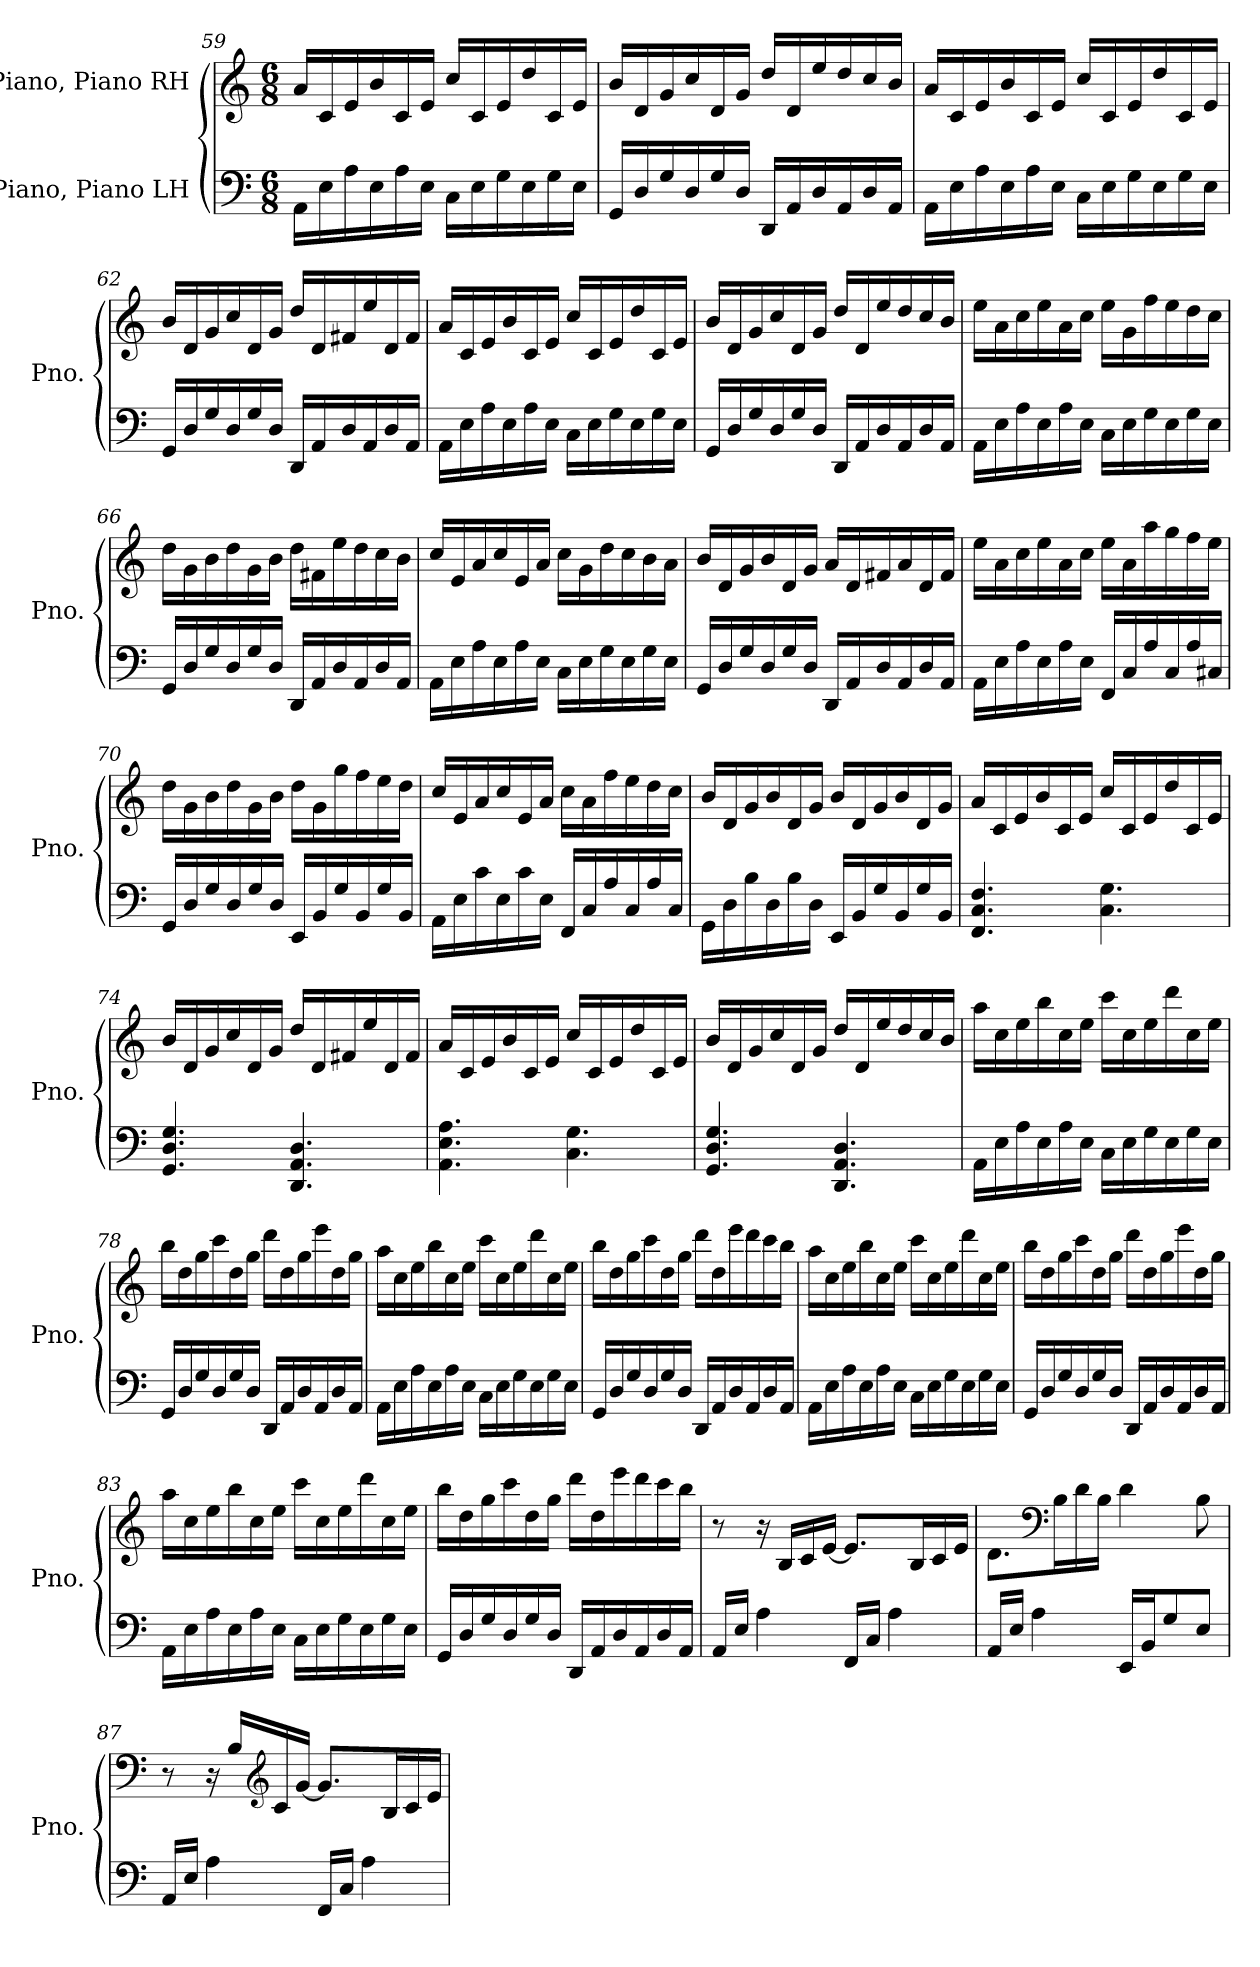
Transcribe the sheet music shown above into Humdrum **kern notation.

**kern	**kern
*part2	*part1
*staff2	*staff1
*I"Piano, Piano LH	*I"Piano, Piano RH
*I'Pno.	*I'Pno.
!!LO:LB:g=z
*clefF4	*clefG2
*k[]	*k[]
*M6/8	*M6/8
=59	=59
16AA\LL	16a/LL
16E\	16c/
16A\	16e/
16E\	16b/
16A\	16c/
16E\JJ	16e/JJ
16C\LL	16cc/LL
16E\	16c/
16G\	16e/
16E\	16dd/
16G\	16c/
16E\JJ	16e/JJ
=60	=60
16GG/LL	16b/LL
16D/	16d/
16G/	16g/
16D/	16cc/
16G/	16d/
16D/JJ	16g/JJ
16DD/LL	16dd/LL
16AA/	16d/
16D/	16ee/
16AA/	16dd/
16D/	16cc/
16AA/JJ	16b/JJ
=61	=61
16AA\LL	16a/LL
16E\	16c/
16A\	16e/
16E\	16b/
16A\	16c/
16E\JJ	16e/JJ
16C\LL	16cc/LL
16E\	16c/
16G\	16e/
16E\	16dd/
16G\	16c/
16E\JJ	16e/JJ
!!LO:LB:g=z
=62	=62
16GG/LL	16b/LL
16D/	16d/
16G/	16g/
16D/	16cc/
16G/	16d/
16D/JJ	16g/JJ
16DD/LL	16dd/LL
16AA/	16d/
16D/	16f#X/
16AA/	16ee/
16D/	16d/
16AA/JJ	16f#/JJ
=63	=63
16AA\LL	16a/LL
16E\	16c/
16A\	16e/
16E\	16b/
16A\	16c/
16E\JJ	16e/JJ
16C\LL	16cc/LL
16E\	16c/
16G\	16e/
16E\	16dd/
16G\	16c/
16E\JJ	16e/JJ
=64	=64
16GG/LL	16b/LL
16D/	16d/
16G/	16g/
16D/	16cc/
16G/	16d/
16D/JJ	16g/JJ
16DD/LL	16dd/LL
16AA/	16d/
16D/	16ee/
16AA/	16dd/
16D/	16cc/
16AA/JJ	16b/JJ
!!LO:LB:g=z
=65	=65
16AA\LL	16ee\LL
16E\	16a\
16A\	16cc\
16E\	16ee\
16A\	16a\
16E\JJ	16cc\JJ
16C\LL	16ee\LL
16E\	16g\
16G\	16ff\
16E\	16ee\
16G\	16dd\
16E\JJ	16cc\JJ
=66	=66
16GG/LL	16dd\LL
16D/	16g\
16G/	16b\
16D/	16dd\
16G/	16g\
16D/JJ	16b\JJ
16DD/LL	16dd\LL
16AA/	16f#X\
16D/	16ee\
16AA/	16dd\
16D/	16cc\
16AA/JJ	16b\JJ
=67	=67
16AA\LL	16cc/LL
16E\	16e/
16A\	16a/
16E\	16cc/
16A\	16e/
16E\JJ	16a/JJ
16C\LL	16cc\LL
16E\	16g\
16G\	16dd\
16E\	16cc\
16G\	16b\
16E\JJ	16a\JJ
!!LO:LB:g=z
=68	=68
16GG/LL	16b/LL
16D/	16d/
16G/	16g/
16D/	16b/
16G/	16d/
16D/JJ	16g/JJ
16DD/LL	16a/LL
16AA/	16d/
16D/	16f#X/
16AA/	16a/
16D/	16d/
16AA/JJ	16f#/JJ
=69	=69
16AA\LL	16ee\LL
16E\	16a\
16A\	16cc\
16E\	16ee\
16A\	16a\
16E\JJ	16cc\JJ
16FF/LL	16ee\LL
16C/	16a\
16A/	16aa\
16C/	16gg\
16A/	16ff\
16C#X/JJ	16ee\JJ
=70	=70
16GG/LL	16dd\LL
16D/	16g\
16G/	16b\
16D/	16dd\
16G/	16g\
16D/JJ	16b\JJ
16EE/LL	16dd\LL
16BB/	16g\
16G/	16gg\
16BB/	16ff\
16G/	16ee\
16BB/JJ	16dd\JJ
!!LO:PB:g=z
=71	=71
16AA\LL	16cc/LL
16E\	16e/
16c\	16a/
16E\	16cc/
16c\	16e/
16E\JJ	16a/JJ
16FF/LL	16cc\LL
16C/	16a\
16A/	16ff\
16C/	16ee\
16A/	16dd\
16C/JJ	16cc\JJ
=72	=72
16GG\LL	16b/LL
16D\	16d/
16B\	16g/
16D\	16b/
16B\	16d/
16D\JJ	16g/JJ
16EE/LL	16b/LL
16BB/	16d/
16G/	16g/
16BB/	16b/
16G/	16d/
16BB/JJ	16g/JJ
=73	=73
4.FF/ 4.C/ 4.F/	16a/LL
.	16c/
.	16e/
.	16b/
.	16c/
.	16e/JJ
4.C\ 4.G\	16cc/LL
.	16c/
.	16e/
.	16dd/
.	16c/
.	16e/JJ
!!LO:LB:g=z
=74	=74
4.GG/ 4.D/ 4.G/	16b/LL
.	16d/
.	16g/
.	16cc/
.	16d/
.	16g/JJ
4.DD/ 4.AA/ 4.D/	16dd/LL
.	16d/
.	16f#X/
.	16ee/
.	16d/
.	16f#/JJ
=75	=75
4.AA\ 4.E\ 4.A\	16a/LL
.	16c/
.	16e/
.	16b/
.	16c/
.	16e/JJ
4.C\ 4.G\	16cc/LL
.	16c/
.	16e/
.	16dd/
.	16c/
.	16e/JJ
=76	=76
4.GG/ 4.D/ 4.G/	16b/LL
.	16d/
.	16g/
.	16cc/
.	16d/
.	16g/JJ
4.DD/ 4.AA/ 4.D/	16dd/LL
.	16d/
.	16ee/
.	16dd/
.	16cc/
.	16b/JJ
!!LO:LB:g=z
=77	=77
16AA\LL	16aa\LL
16E\	16cc\
16A\	16ee\
16E\	16bb\
16A\	16cc\
16E\JJ	16ee\JJ
16C\LL	16ccc\LL
16E\	16cc\
16G\	16ee\
16E\	16ddd\
16G\	16cc\
16E\JJ	16ee\JJ
=78	=78
16GG/LL	16bb\LL
16D/	16dd\
16G/	16gg\
16D/	16ccc\
16G/	16dd\
16D/JJ	16gg\JJ
16DD/LL	16ddd\LL
16AA/	16dd\
16D/	16gg\
16AA/	16eee\
16D/	16dd\
16AA/JJ	16gg\JJ
=79	=79
16AA\LL	16aa\LL
16E\	16cc\
16A\	16ee\
16E\	16bb\
16A\	16cc\
16E\JJ	16ee\JJ
16C\LL	16ccc\LL
16E\	16cc\
16G\	16ee\
16E\	16ddd\
16G\	16cc\
16E\JJ	16ee\JJ
!!LO:LB:g=z
=80	=80
16GG/LL	16bb\LL
16D/	16dd\
16G/	16gg\
16D/	16ccc\
16G/	16dd\
16D/JJ	16gg\JJ
16DD/LL	16ddd\LL
16AA/	16dd\
16D/	16eee\
16AA/	16ddd\
16D/	16ccc\
16AA/JJ	16bb\JJ
=81	=81
16AA\LL	16aa\LL
16E\	16cc\
16A\	16ee\
16E\	16bb\
16A\	16cc\
16E\JJ	16ee\JJ
16C\LL	16ccc\LL
16E\	16cc\
16G\	16ee\
16E\	16ddd\
16G\	16cc\
16E\JJ	16ee\JJ
=82	=82
16GG/LL	16bb\LL
16D/	16dd\
16G/	16gg\
16D/	16ccc\
16G/	16dd\
16D/JJ	16gg\JJ
16DD/LL	16ddd\LL
16AA/	16dd\
16D/	16gg\
16AA/	16eee\
16D/	16dd\
16AA/JJ	16gg\JJ
!!LO:LB:g=z
=83	=83
16AA\LL	16aa\LL
16E\	16cc\
16A\	16ee\
16E\	16bb\
16A\	16cc\
16E\JJ	16ee\JJ
16C\LL	16ccc\LL
16E\	16cc\
16G\	16ee\
16E\	16ddd\
16G\	16cc\
16E\JJ	16ee\JJ
=84	=84
16GG/LL	16bb\LL
16D/	16dd\
16G/	16gg\
16D/	16ccc\
16G/	16dd\
16D/JJ	16gg\JJ
16DD/LL	16ddd\LL
16AA/	16dd\
16D/	16eee\
16AA/	16ddd\
16D/	16ccc\
16AA/JJ	16bb\JJ
=85	=85
16AA/LL	8r
16E/JJ	.
4A\	16r
.	16B/LL
.	16c/
.	[16e/JJ
16FF/LL	8.e/L]
16C/JJ	.
4A\	.
.	16B/L
.	16c/
.	16e/JJ
!!LO:LB:g=z
=86	=86
16AA/LL	8.d\L
16E/JJ	.
4A\	.
*	*clefF4
.	16B\L
.	16d\
.	16B\JJ
16EE/LL	4d\
16BB/J	.
8G/	.
8E/J	8B\
=87	=87
16AA/LL	8r
16E/JJ	.
4A\	16r
.	16B/LL
*	*clefG2
.	16c/
.	[16g/JJ
16FF/LL	8.g/L]
16C/JJ	.
4A\	.
.	16B/L
.	16c/
.	16e/JJ
=	=
*-	*-
